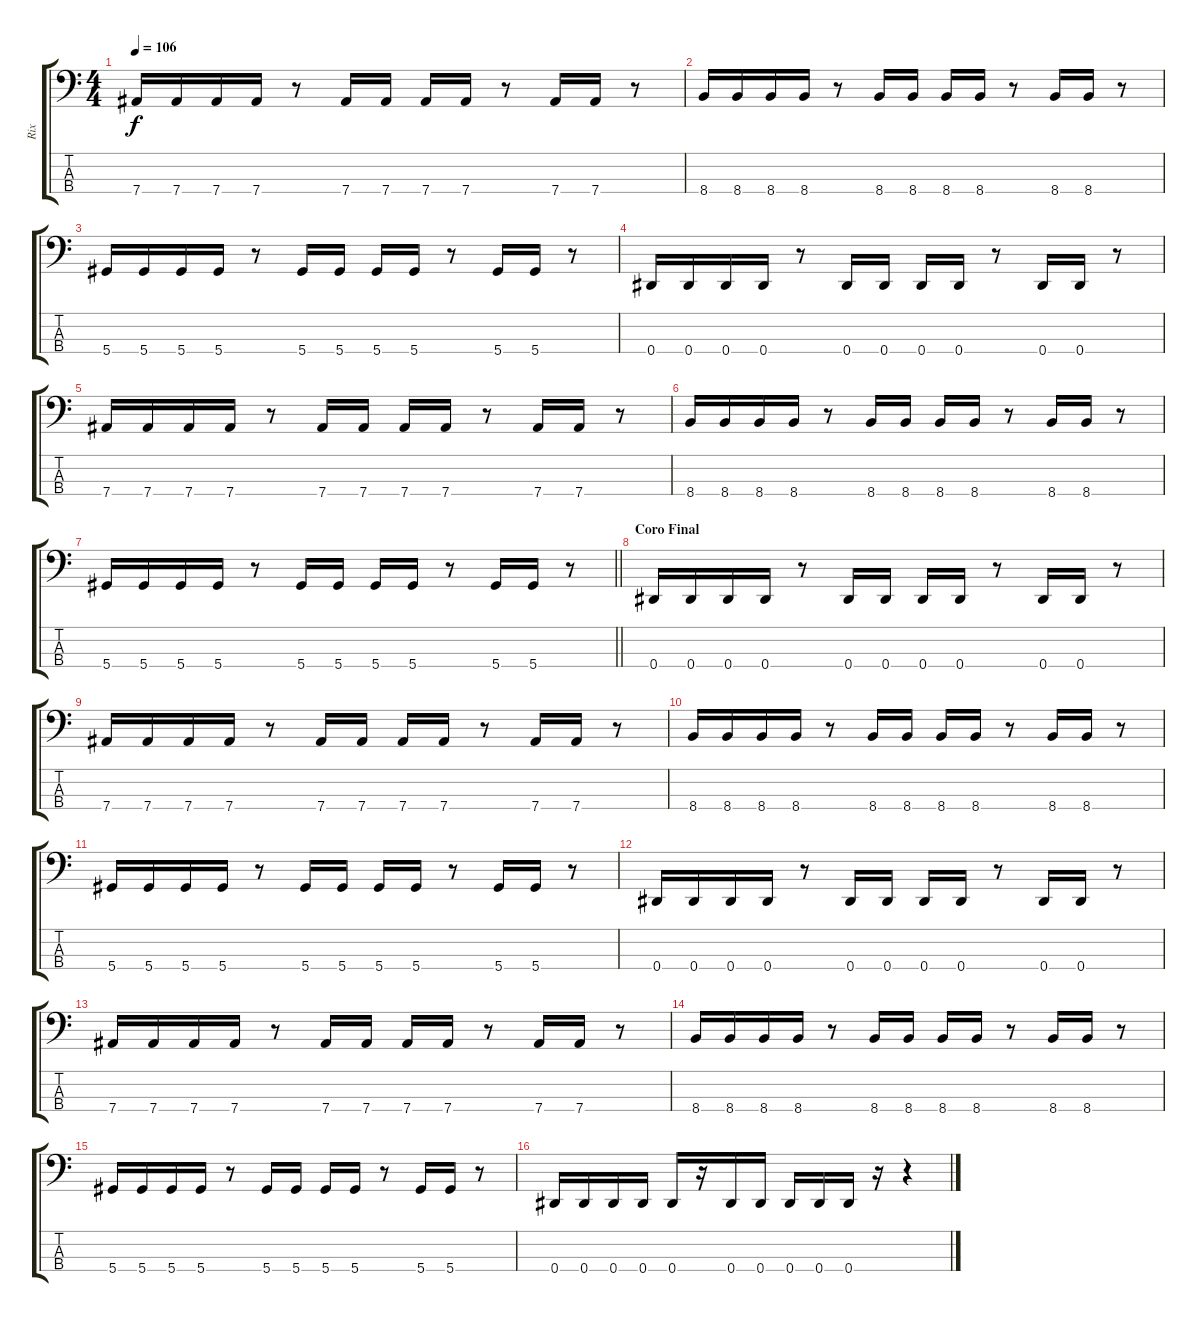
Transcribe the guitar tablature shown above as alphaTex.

\track ("Rix" "Rix") {instrument electricbasspick}
\staff {score tabs}
\tuning (Gb2 Db2 Ab1 Eb1) {hide}
\ts (4 4)
\tempo 106
\clef f4
\ks c
7.4.16{dy f} 7.4.16 7.4.16 7.4.16 r.8 7.4.16 7.4.16 7.4.16 7.4.16 r.8 7.4.16 7.4.16 r.8 |
8.4.16 8.4.16 8.4.16 8.4.16 r.8 8.4.16 8.4.16 8.4.16 8.4.16 r.8 8.4.16 8.4.16 r.8 |
5.4.16 5.4.16 5.4.16 5.4.16 r.8 5.4.16 5.4.16 5.4.16 5.4.16 r.8 5.4.16 5.4.16 r.8 |
0.4.16 0.4.16 0.4.16 0.4.16 r.8 0.4.16 0.4.16 0.4.16 0.4.16 r.8 0.4.16 0.4.16 r.8 |
7.4.16 7.4.16 7.4.16 7.4.16 r.8 7.4.16 7.4.16 7.4.16 7.4.16 r.8 7.4.16 7.4.16 r.8 |
8.4.16 8.4.16 8.4.16 8.4.16 r.8 8.4.16 8.4.16 8.4.16 8.4.16 r.8 8.4.16 8.4.16 r.8 |
\barLineRight lightlight
5.4.16 5.4.16 5.4.16 5.4.16 r.8 5.4.16 5.4.16 5.4.16 5.4.16 r.8 5.4.16 5.4.16 r.8 |
\section ("" "Coro Final")
0.4.16 0.4.16 0.4.16 0.4.16 r.8 0.4.16 0.4.16 0.4.16 0.4.16 r.8 0.4.16 0.4.16 r.8 |
7.4.16 7.4.16 7.4.16 7.4.16 r.8 7.4.16 7.4.16 7.4.16 7.4.16 r.8 7.4.16 7.4.16 r.8 |
8.4.16 8.4.16 8.4.16 8.4.16 r.8 8.4.16 8.4.16 8.4.16 8.4.16 r.8 8.4.16 8.4.16 r.8 |
5.4.16 5.4.16 5.4.16 5.4.16 r.8 5.4.16 5.4.16 5.4.16 5.4.16 r.8 5.4.16 5.4.16 r.8 |
0.4.16 0.4.16 0.4.16 0.4.16 r.8 0.4.16 0.4.16 0.4.16 0.4.16 r.8 0.4.16 0.4.16 r.8 |
7.4.16 7.4.16 7.4.16 7.4.16 r.8 7.4.16 7.4.16 7.4.16 7.4.16 r.8 7.4.16 7.4.16 r.8 |
8.4.16 8.4.16 8.4.16 8.4.16 r.8 8.4.16 8.4.16 8.4.16 8.4.16 r.8 8.4.16 8.4.16 r.8 |
5.4.16 5.4.16 5.4.16 5.4.16 r.8 5.4.16 5.4.16 5.4.16 5.4.16 r.8 5.4.16 5.4.16 r.8 |
0.4.16 0.4.16 0.4.16 0.4.16 0.4.16 r.16 0.4.16 0.4.16 0.4.16 0.4.16 0.4.16 r.16 r.4
